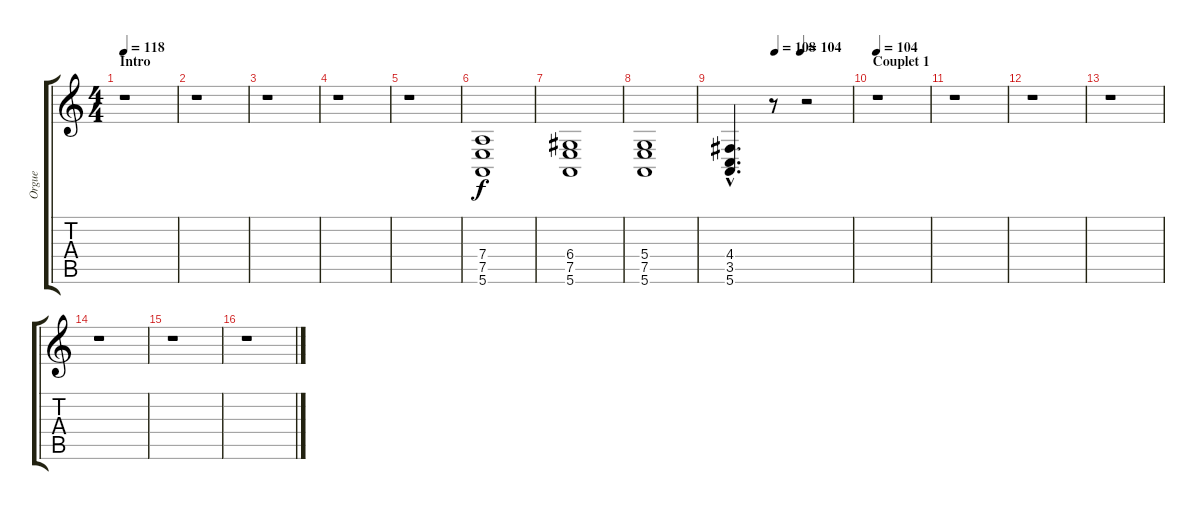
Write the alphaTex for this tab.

\track ("Orgue" "Orgue") {instrument churchorgan}
\staff {score tabs}
\tuning (E4 B3 G3 D3 A2 E2) {hide}
\ts (4 4)
\section ("" "Intro")
\tempo 118
\clef g2
\ks c
r.1{dy f instrument churchorgan} |
r.1 |
r.1 |
r.1 |
r.1 |
(7.4 7.5 5.6).1 |
(6.4 7.5 5.6).1 |
(5.4 7.5 5.6).1 |
\tempo (104 0.5833333333333334)
\tempo (108 0.375)
(4.4{hac} 3.5{hac} 5.6{hac}).4{d} r.8 r.2 |
\section ("" "Couplet 1")
\tempo 104
r.1 |
r.1 |
r.1 |
r.1 |
r.1 |
r.1 |
r.1
